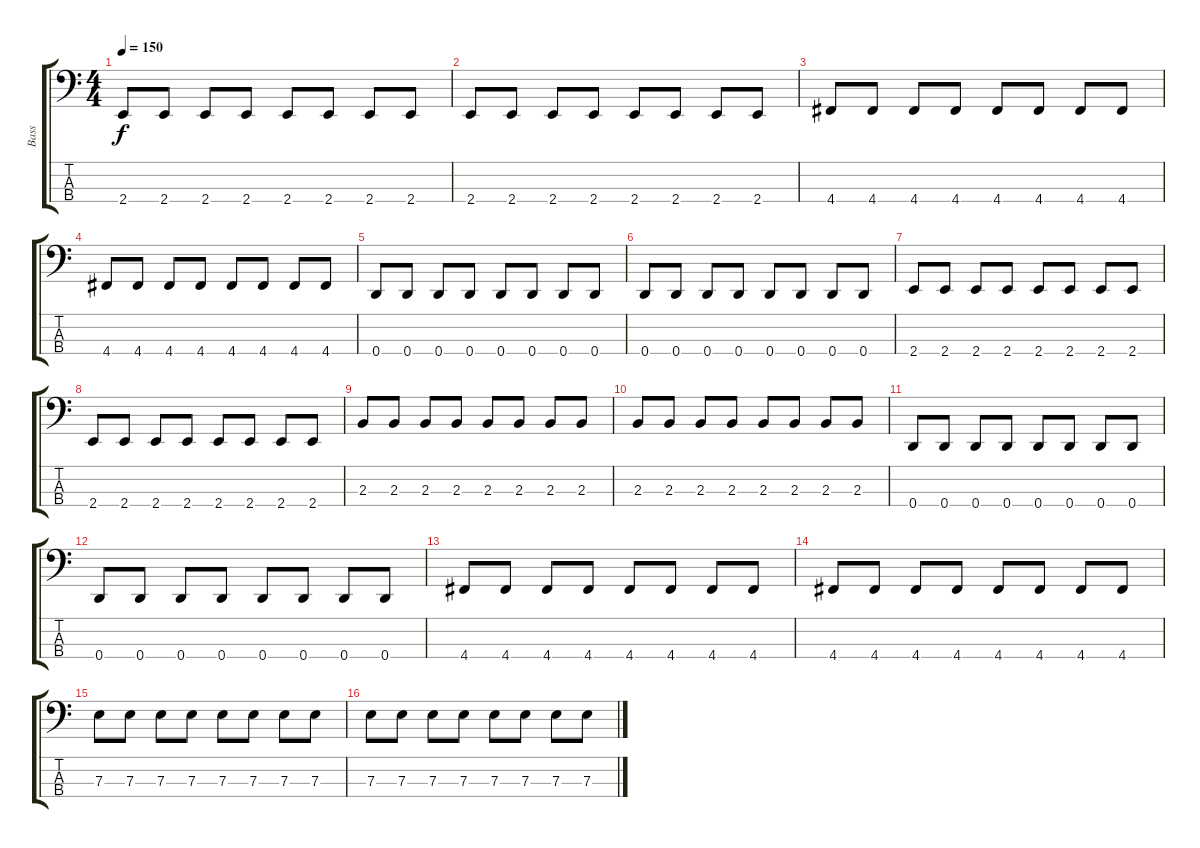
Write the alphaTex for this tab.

\track ("Bass" "Bass") {instrument electricbasspick}
\staff {score tabs}
\tuning (G2 D2 A1 D1) {hide}
\ts (4 4)
\tempo 150
\clef f4
\ks c
2.4.8{dy f} 2.4.8 2.4.8 2.4.8 2.4.8 2.4.8 2.4.8 2.4.8 |
2.4.8 2.4.8 2.4.8 2.4.8 2.4.8 2.4.8 2.4.8 2.4.8 |
4.4.8 4.4.8 4.4.8 4.4.8 4.4.8 4.4.8 4.4.8 4.4.8 |
4.4.8 4.4.8 4.4.8 4.4.8 4.4.8 4.4.8 4.4.8 4.4.8 |
0.4.8 0.4.8 0.4.8 0.4.8 0.4.8 0.4.8 0.4.8 0.4.8 |
0.4.8 0.4.8 0.4.8 0.4.8 0.4.8 0.4.8 0.4.8 0.4.8 |
2.4.8 2.4.8 2.4.8 2.4.8 2.4.8 2.4.8 2.4.8 2.4.8 |
2.4.8 2.4.8 2.4.8 2.4.8 2.4.8 2.4.8 2.4.8 2.4.8 |
2.3.8 2.3.8 2.3.8 2.3.8 2.3.8 2.3.8 2.3.8 2.3.8 |
2.3.8 2.3.8 2.3.8 2.3.8 2.3.8 2.3.8 2.3.8 2.3.8 |
0.4.8 0.4.8 0.4.8 0.4.8 0.4.8 0.4.8 0.4.8 0.4.8 |
0.4.8 0.4.8 0.4.8 0.4.8 0.4.8 0.4.8 0.4.8 0.4.8 |
4.4.8 4.4.8 4.4.8 4.4.8 4.4.8 4.4.8 4.4.8 4.4.8 |
4.4.8 4.4.8 4.4.8 4.4.8 4.4.8 4.4.8 4.4.8 4.4.8 |
7.3.8 7.3.8 7.3.8 7.3.8 7.3.8 7.3.8 7.3.8 7.3.8 |
7.3.8 7.3.8 7.3.8 7.3.8 7.3.8 7.3.8 7.3.8 7.3.8
